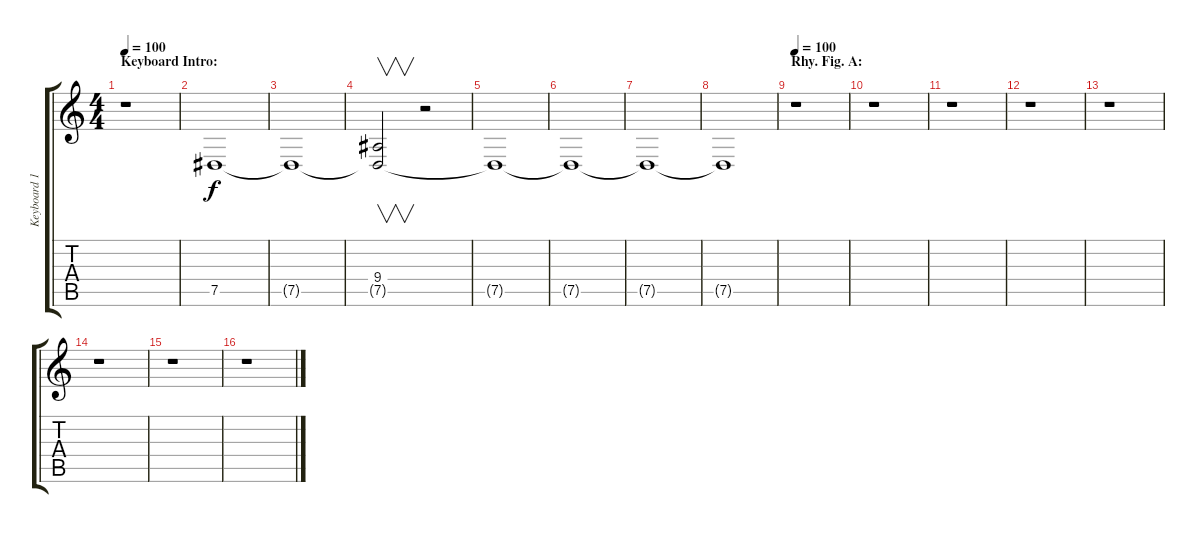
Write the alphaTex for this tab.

\track ("Keyboard 1" "Keyboard 1") {instrument stringensemble1}
\staff {score tabs}
\tuning (Eb4 Bb3 Gb3 Db3 Ab2 Eb2) {hide}
\ts (4 4)
\section ("" "Keyboard Intro:")
\tempo 100
\clef g2
\ks c
r.1{dy f instrument stringensemble1} |
7.5.1{volume 10 instrument choiraahs} |
7.5{t}.1 |
(9.4 7.5{t}).2{v instrument fx4atmosphere} r.2 |
7.5{t}.1 |
7.5{t}.1 |
7.5{t}.1 |
7.5{t}.1 |
\section ("" "Rhy. Fig. A:")
\tempo 100
r.1 |
r.1 |
r.1 |
r.1 |
r.1 |
r.1 |
r.1 |
r.1
